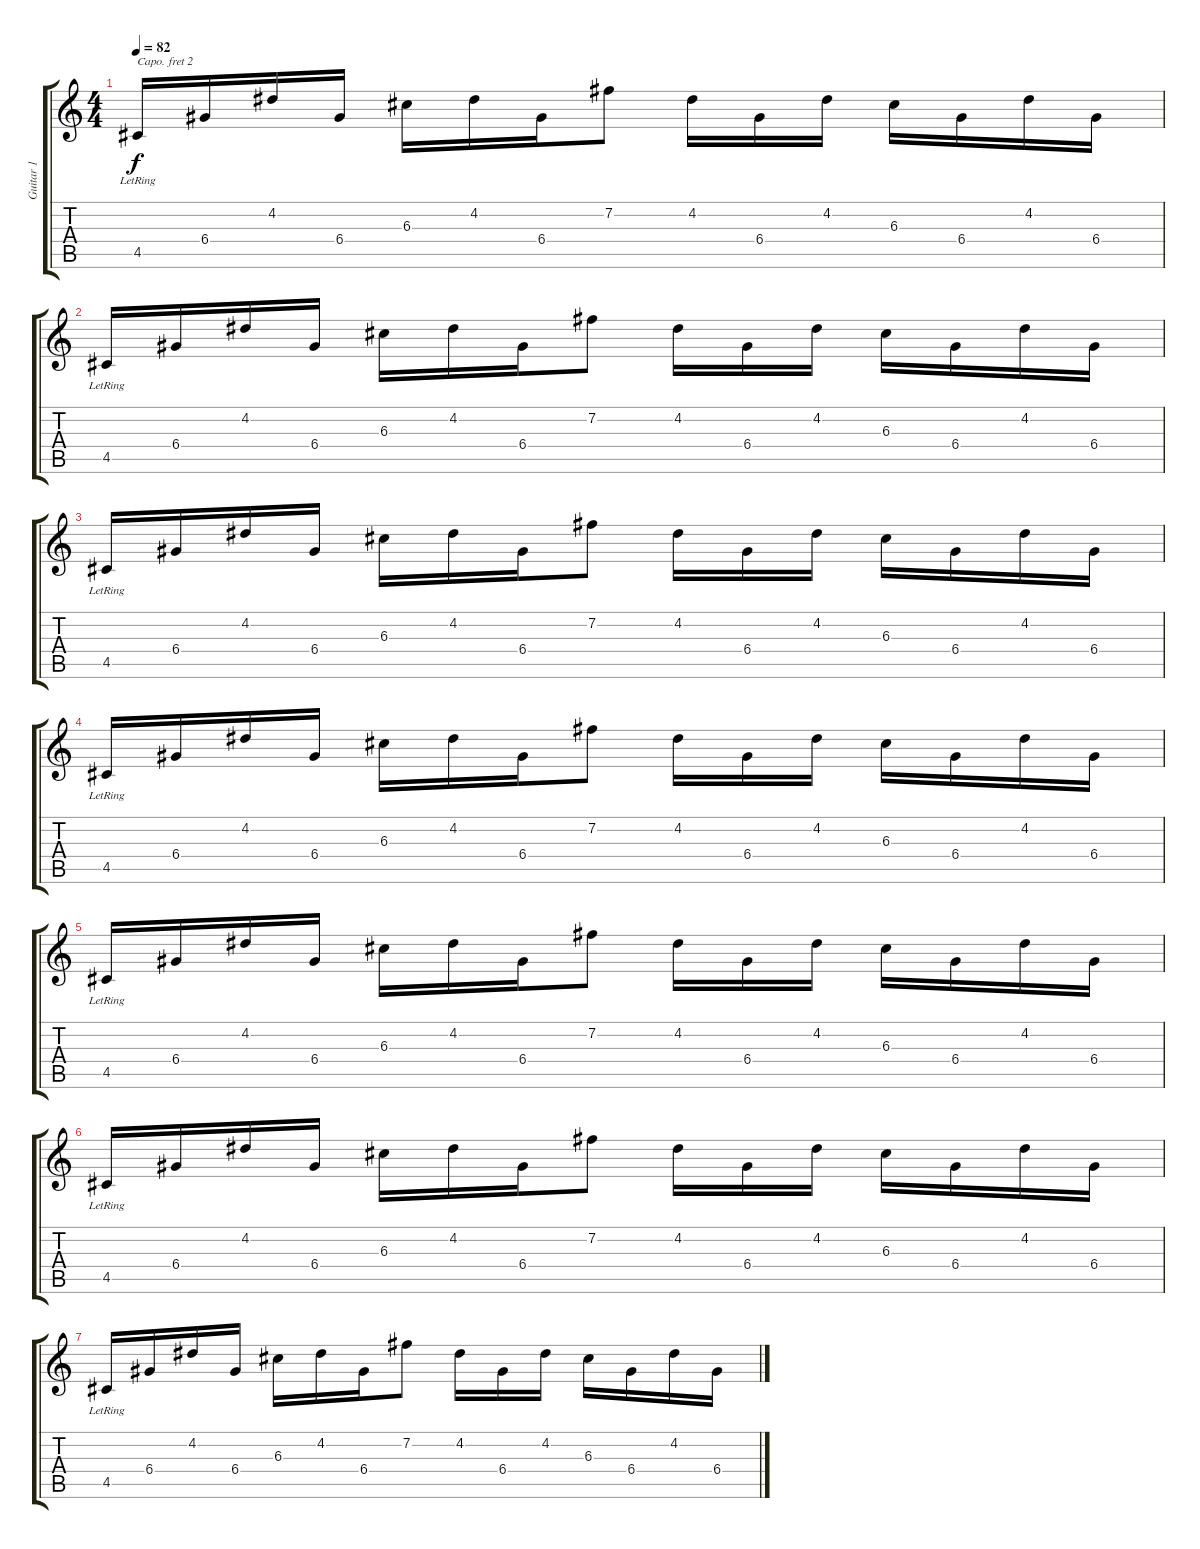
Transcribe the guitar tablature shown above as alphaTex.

\track ("Guitar 1" "Guitar 1") {instrument acousticguitarsteel}
\staff {score tabs}
\capo 2
\tuning (D4 A3 F3 C3 G2 D2) {hide}
\ts (4 4)
\tempo 82
\clef g2
\ks c
4.5{lr}.16{dy f} 6.4.16 4.2.16 6.4.16 6.3.16 4.2.16 6.4.16 7.2.8 4.2.16 6.4.16 4.2.16 6.3.16 6.4.16 4.2.16 6.4.16 |
4.5{lr}.16 6.4.16 4.2.16 6.4.16 6.3.16 4.2.16 6.4.16 7.2.8 4.2.16 6.4.16 4.2.16 6.3.16 6.4.16 4.2.16 6.4.16 |
4.5{lr}.16 6.4.16 4.2.16 6.4.16 6.3.16 4.2.16 6.4.16 7.2.8 4.2.16 6.4.16 4.2.16 6.3.16 6.4.16 4.2.16 6.4.16 |
4.5{lr}.16 6.4.16 4.2.16 6.4.16 6.3.16 4.2.16 6.4.16 7.2.8 4.2.16 6.4.16 4.2.16 6.3.16 6.4.16 4.2.16 6.4.16 |
4.5{lr}.16 6.4.16 4.2.16 6.4.16 6.3.16 4.2.16 6.4.16 7.2.8 4.2.16 6.4.16 4.2.16 6.3.16 6.4.16 4.2.16 6.4.16 |
4.5{lr}.16 6.4.16 4.2.16 6.4.16 6.3.16 4.2.16 6.4.16 7.2.8 4.2.16 6.4.16 4.2.16 6.3.16 6.4.16 4.2.16 6.4.16 |
4.5{lr}.16 6.4.16 4.2.16 6.4.16 6.3.16 4.2.16 6.4.16 7.2.8 4.2.16 6.4.16 4.2.16 6.3.16 6.4.16 4.2.16 6.4.16
